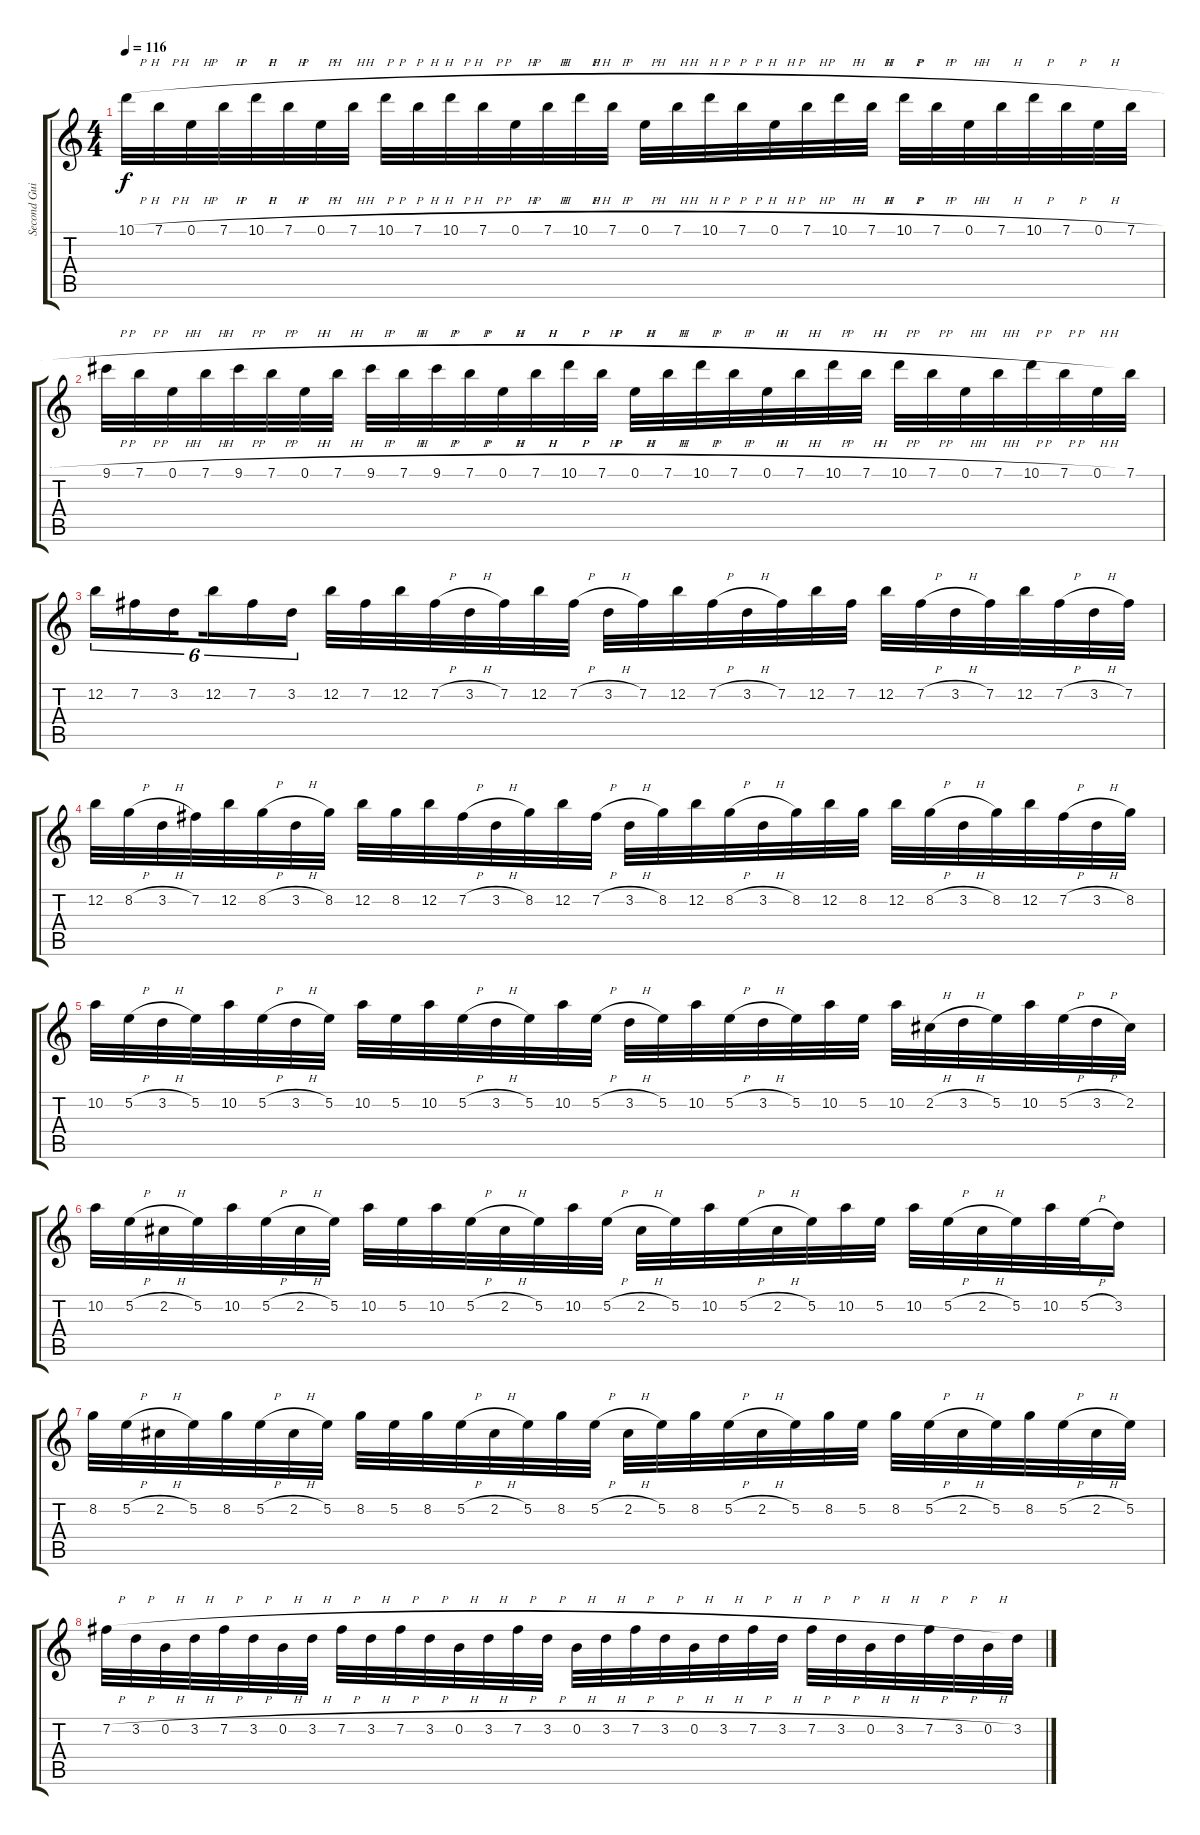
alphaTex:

\track ("Second Guitar" "Second Gui") {instrument distortionguitar}
\staff {score tabs}
\tuning (E4 B3 G3 D3 A2 E2) {hide}
\ts (4 4)
\tempo 116
\clef g2
\ks c
10.1{h}.32{dy f} 7.1{h}.32 0.1{h}.32 7.1{h}.32 10.1{h}.32 7.1{h}.32 0.1{h}.32 7.1{h}.32 10.1{h}.32 7.1{h}.32 10.1{h}.32 7.1{h}.32 0.1{h}.32 7.1{h}.32 10.1{h}.32 7.1{h}.32 0.1{h}.32 7.1{h}.32 10.1{h}.32 7.1{h}.32 0.1{h}.32 7.1{h}.32 10.1{h}.32 7.1{h}.32 10.1{h}.32 7.1{h}.32 0.1{h}.32 7.1{h}.32 10.1{h}.32 7.1{h}.32 0.1{h}.32 7.1{h}.32 |
9.1{h}.32 7.1{h}.32 0.1{h}.32 7.1{h}.32 9.1{h}.32 7.1{h}.32 0.1{h}.32 7.1{h}.32 9.1{h}.32 7.1{h}.32 9.1{h}.32 7.1{h}.32 0.1{h}.32 7.1{h}.32 10.1{h}.32 7.1{h}.32 0.1{h}.32 7.1{h}.32 10.1{h}.32 7.1{h}.32 0.1{h}.32 7.1{h}.32 10.1{h}.32 7.1{h}.32 10.1{h}.32 7.1{h}.32 0.1{h}.32 7.1{h}.32 10.1{h}.32 7.1{h}.32 0.1{h}.32 7.1.32 |
12.2.16{tu (6 4)} 7.2.16{tu (6 4)} 3.2.16{tu (6 4) beam splitsecondary} 12.2.16{tu (6 4)} 7.2.16{tu (6 4)} 3.2.16{tu (6 4)} 12.2.32 7.2.32 12.2.32 7.2{h}.32 3.2{h}.32 7.2.32 12.2.32 7.2{h}.32 3.2{h}.32 7.2.32 12.2.32 7.2{h}.32 3.2{h}.32 7.2.32 12.2.32 7.2.32 12.2.32 7.2{h}.32 3.2{h}.32 7.2.32 12.2.32 7.2{h}.32 3.2{h}.32 7.2.32 |
12.2.32 8.2{h}.32 3.2{h}.32 7.2.32 12.2.32 8.2{h}.32 3.2{h}.32 8.2.32 12.2.32 8.2.32 12.2.32 7.2{h}.32 3.2{h}.32 8.2.32 12.2.32 7.2{h}.32 3.2{h}.32 8.2.32 12.2.32 8.2{h}.32 3.2{h}.32 8.2.32 12.2.32 8.2.32 12.2.32 8.2{h}.32 3.2{h}.32 8.2.32 12.2.32 7.2{h}.32 3.2{h}.32 8.2.32 |
10.2.32 5.2{h}.32 3.2{h}.32 5.2.32 10.2.32 5.2{h}.32 3.2{h}.32 5.2.32 10.2.32 5.2.32 10.2.32 5.2{h}.32 3.2{h}.32 5.2.32 10.2.32 5.2{h}.32 3.2{h}.32 5.2.32 10.2.32 5.2{h}.32 3.2{h}.32 5.2.32 10.2.32 5.2.32 10.2.32 2.2{h}.32 3.2{h}.32 5.2.32 10.2.32 5.2{h}.32 3.2{h}.32 2.2.32 |
10.2.32 5.2{h}.32 2.2{h}.32 5.2.32 10.2.32 5.2{h}.32 2.2{h}.32 5.2.32 10.2.32 5.2.32 10.2.32 5.2{h}.32 2.2{h}.32 5.2.32 10.2.32 5.2{h}.32 2.2{h}.32 5.2.32 10.2.32 5.2{h}.32 2.2{h}.32 5.2.32 10.2.32 5.2.32 10.2.32 5.2{h}.32 2.2{h}.32 5.2.32 10.2.32 5.2{h}.32 3.2.16 |
8.2.32 5.2{h}.32 2.2{h}.32 5.2.32 8.2.32 5.2{h}.32 2.2{h}.32 5.2.32 8.2.32 5.2.32 8.2.32 5.2{h}.32 2.2{h}.32 5.2.32 8.2.32 5.2{h}.32 2.2{h}.32 5.2.32 8.2.32 5.2{h}.32 2.2{h}.32 5.2.32 8.2.32 5.2.32 8.2.32 5.2{h}.32 2.2{h}.32 5.2.32 8.2.32 5.2{h}.32 2.2{h}.32 5.2.32 |
7.2{h}.32 3.2{h}.32 0.2{h}.32 3.2{h}.32 7.2{h}.32 3.2{h}.32 0.2{h}.32 3.2{h}.32 7.2{h}.32 3.2{h}.32 7.2{h}.32 3.2{h}.32 0.2{h}.32 3.2{h}.32 7.2{h}.32 3.2{h}.32 0.2{h}.32 3.2{h}.32 7.2{h}.32 3.2{h}.32 0.2{h}.32 3.2{h}.32 7.2{h}.32 3.2{h}.32 7.2{h}.32 3.2{h}.32 0.2{h}.32 3.2{h}.32 7.2{h}.32 3.2{h}.32 0.2{h}.32 3.2.32
